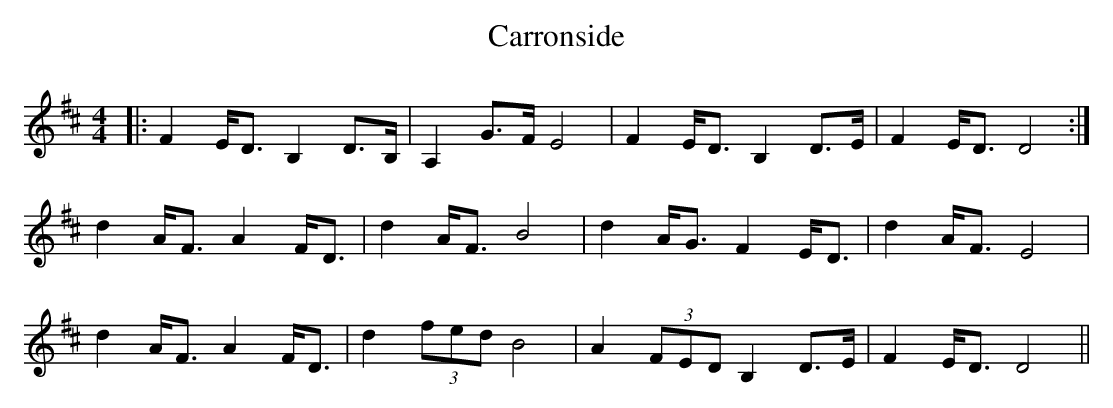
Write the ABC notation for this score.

X:1
T: Carronside
M: 4/4
L: 1/8
K: Dmaj
|:F2 E<D B,2 D>B,|A,2 G>F E4|F2 E<D B,2 D>E|F2 E<D D4:|
d2 A<F A2 F<D|d2 A<F B4|d2 A<G F2 E<D|d2 A<F E4|
d2 A<F A2 F<D|d2 (3fed B4|A2 (3FED B,2 D>E|F2 E<D D4||
